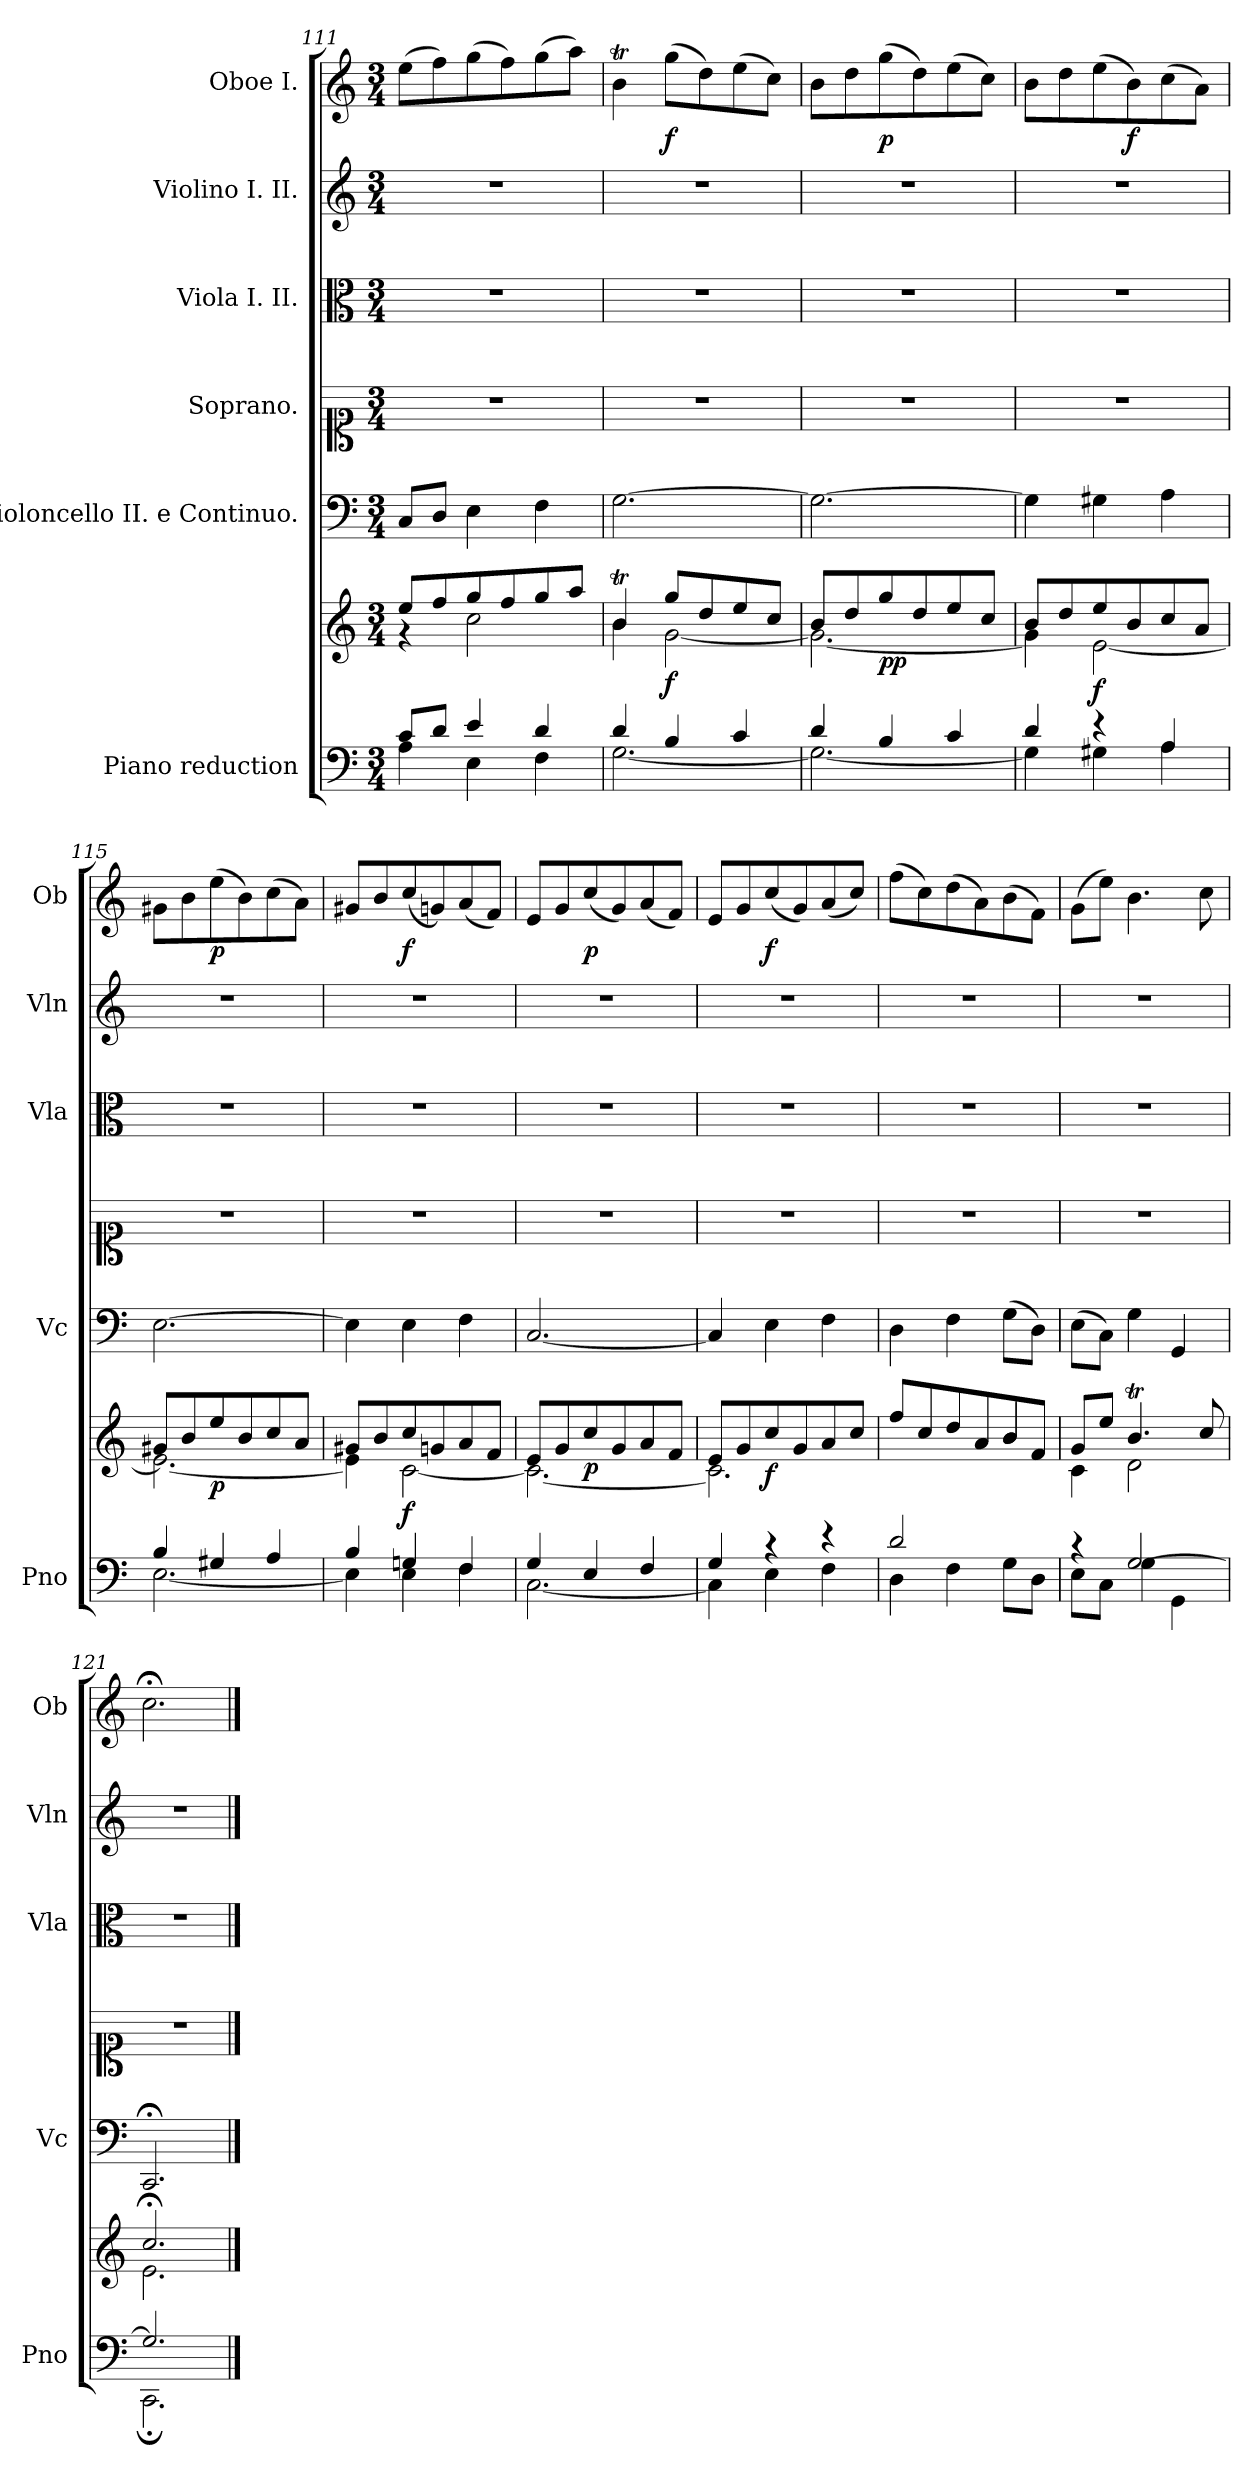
**kern	**kern	**dynam	**kern	**kern	**kern	**kern	**kern	**dynam
*part6	*part6	*part6	*part5	*part4	*part3	*part2	*part1	*part1
*staff7	*staff6	*staff6/7	*staff5	*staff4	*staff3	*staff2	*staff1	*staff1
*I"Piano reduction	*	*	*I"Violoncello II.  e Continuo.	*I"Soprano.	*I"Viola I. II.	*I"Violino I. II.	*I"Oboe I.	*
*I'Pno	*	*	*I'Vc	*	*I'Vla	*I'Vln	*I'Ob	*
!!LO:PB:g=z
*clefF4	*clefG2	*	*clefF4	*clefC1	*clefC3	*clefG2	*clefG2	*
*k[]	*k[]	*	*k[]	*k[]	*k[]	*k[]	*k[]	*
*M3/4	*M3/4	*	*M3/4	*M3/4	*M3/4	*M3/4	*M3/4	*
=111	=111	=111	=111	=111	=111	=111	=111	=111
*^	*^	*	*	*	*	*	*	*
8c/L	4A\	8ee/L	4r	.	8C/L	2.r	2.r	2.r	(8ee\L	.
8d/J	.	8ff/	.	.	8D/J	.	.	.	8ff\)	.
4e/	4E\	8gg/	2cc\	.	4E\	.	.	.	(8gg\	.
.	.	8ff/	.	.	.	.	.	.	8ff\)	.
4d/	4F\	8gg/	.	.	4F\	.	.	.	(8gg\	.
.	.	8aa/J	.	.	.	.	.	.	8aa\J)	.
=112	=112	=112	=112	=112	=112	=112	=112	=112	=112	=112
4d/	[2.G\	4bt/	4b\	.	[2.G\	2.r	2.r	2.r	4bt\	.
!	!	!	!	!LO:DY:b	!	!	!	!	!	!LO:DY:b
4B/	.	8gg/L	[2g\	f	.	.	.	.	(8gg\L	f
.	.	8dd/	.	.	.	.	.	.	8dd\)	.
4c/	.	8ee/	.	.	.	.	.	.	(8ee\	.
.	.	8cc/J	.	.	.	.	.	.	8cc\J)	.
=113	=113	=113	=113	=113	=113	=113	=113	=113	=113	=113
4d/	2.G\_	8b/L	2.g\_	.	2.G\_	2.r	2.r	2.r	8b\L	.
.	.	8dd/	.	.	.	.	.	.	8dd\	.
!	!	!	!	!LO:DY:b	!	!	!	!	!	!
!	!	!	!	!LO:DY:n=1:b	!	!	!	!	!	!LO:DY:b
4B/	.	8gg/	.	p p	.	.	.	.	(8gg\	p
.	.	8dd/	.	.	.	.	.	.	8dd\)	.
4c/	.	8ee/	.	.	.	.	.	.	(8ee\	.
.	.	8cc/J	.	.	.	.	.	.	8cc\J)	.
=114	=114	=114	=114	=114	=114	=114	=114	=114	=114	=114
4d/	4G\]	8b/L	4g\]	.	4G\]	2.r	2.r	2.r	8b\L	.
.	.	8dd/	.	.	.	.	.	.	8dd\	.
!	!	!	!	!LO:DY:b	!	!	!	!	!	!
4r	4G#X\	8ee/	[2e\	f	4G#X\	.	.	.	(8ee\	.
!	!	!	!	!	!	!	!	!	!	!LO:DY:b
.	.	8b/	.	.	.	.	.	.	8b\)	f
4A/	4A\	8cc/	.	.	4A\	.	.	.	(8cc\	.
.	.	8a/J	.	.	.	.	.	.	8a\J)	.
=115	=115	=115	=115	=115	=115	=115	=115	=115	=115	=115
4B/	[2.E\	8g#X/L	2.e\_	.	[2.E\	2.r	2.r	2.r	8g#X\L	.
.	.	8b/	.	.	.	.	.	.	8b\	.
!	!	!	!	!LO:DY:b	!	!	!	!	!	!LO:DY:b
4G#X/	.	8ee/	.	p	.	.	.	.	(8ee\	p
.	.	8b/	.	.	.	.	.	.	8b\)	.
4A/	.	8cc/	.	.	.	.	.	.	(8cc\	.
.	.	8a/J	.	.	.	.	.	.	8a\J)	.
=116	=116	=116	=116	=116	=116	=116	=116	=116	=116	=116
4B/	4E\]	8g#X/L	4e\]	.	4E\]	2.r	2.r	2.r	8g#X/L	.
.	.	8b/	.	.	.	.	.	.	8b/	.
!	!	!	!	!LO:DY:b	!	!	!	!	!	!LO:DY:b
4Gn/	4E\	8cc/	[2c\	f	4E\	.	.	.	(8cc/	f
.	.	8gn/	.	.	.	.	.	.	8gn/)	.
4F/	4F\	8a/	.	.	4F\	.	.	.	(8a/	.
.	.	8f/J	.	.	.	.	.	.	8f/J)	.
=117	=117	=117	=117	=117	=117	=117	=117	=117	=117	=117
4G/	[2.C\	8e/L	2.c\_	.	[2.C/	2.r	2.r	2.r	8e/L	.
.	.	8g/	.	.	.	.	.	.	8g/	.
!	!	!	!	!LO:DY:b	!	!	!	!	!	!LO:DY:b
4E/	.	8cc/	.	p	.	.	.	.	(8cc/	p
.	.	8g/	.	.	.	.	.	.	8g/)	.
4F/	.	8a/	.	.	.	.	.	.	(8a/	.
.	.	8f/J	.	.	.	.	.	.	8f/J)	.
=118	=118	=118	=118	=118	=118	=118	=118	=118	=118	=118
4G/	4C\]	8e/L	2.c\]	.	4C/]	2.r	2.r	2.r	8e/L	.
.	.	8g/	.	.	.	.	.	.	8g/	.
!	!	!	!	!LO:DY:b	!	!	!	!	!	!LO:DY:b
4r	4E\	8cc/	.	f	4E\	.	.	.	(8cc/	f
.	.	8g/	.	.	.	.	.	.	8g/)	.
4r	4F\	8a/	.	.	4F\	.	.	.	(8a/	.
.	.	8cc/J	.	.	.	.	.	.	8cc/J)	.
!!LO:LB:g=z
=119	=119	=119	=119	=119	=119	=119	=119	=119	=119	=119
2d/	4D\	8ff/L	2ryy	.	4D\	2.r	2.r	2.r	(8ff\L	.
.	.	8cc/	.	.	.	.	.	.	8cc\)	.
.	4F\	8dd/	.	.	4F\	.	.	.	(8dd\	.
.	.	8a/	.	.	.	.	.	.	8a\)	.
4ryy	8G\L	8b/	4b/	.	(8G\L	.	.	.	(8b\	.
.	8D\J	8f/J	.	.	8D\J)	.	.	.	8f\J)	.
=120	=120	=120	=120	=120	=120	=120	=120	=120	=120	=120
4r	8E\L	8g/L	4c\	.	(8E\L	2.r	2.r	2.r	(8g\L	.
.	8C\J	8ee/J	.	.	8C\J)	.	.	.	8ee\J)	.
[2G/	4G\	4.bt/	2d\	.	4G\	.	.	.	4.b\	.
.	4GG\	.	.	.	4GG/	.	.	.	.	.
.	.	8cc/	.	.	.	.	.	.	8cc\	.
=121	=121	=121	=121	=121	=121	=121	=121	=121	=121	=121
2.G/]	2.CC;\	2.cc;</	2.e\	.	2.CC;</	2.r	2.r	2.r	2.cc;<\	.
*v	*v	*	*	*	*	*	*	*	*	*
*	*v	*v	*	*	*	*	*	*	*
==	==	==	==	==	==	==	==	==
*-	*-	*-	*-	*-	*-	*-	*-	*-
